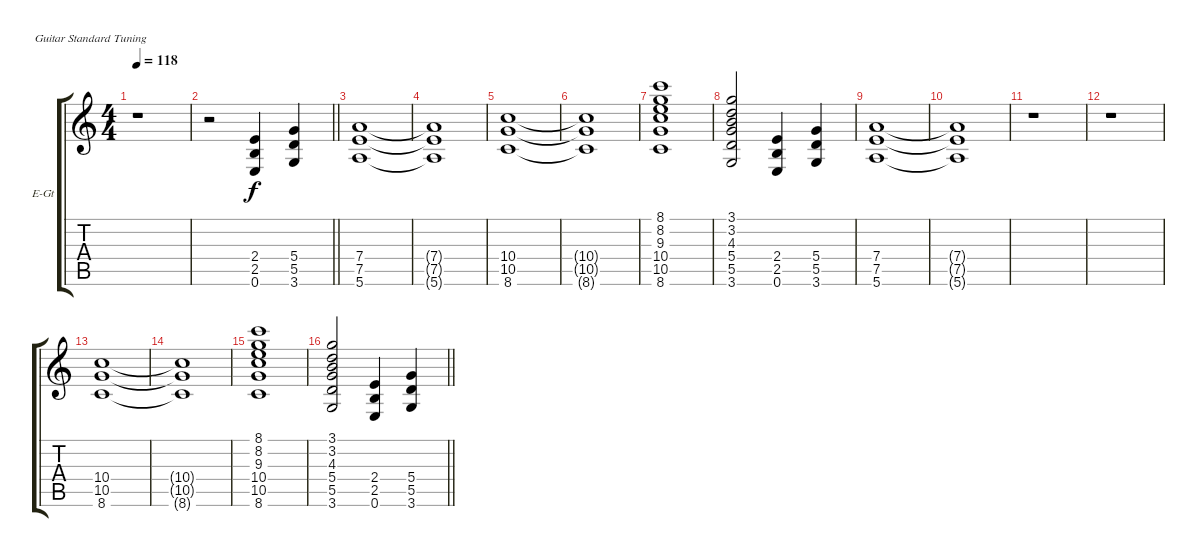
\bracketExtendMode groupsimilarinstruments
\firstSystemTrackNameOrientation horizontal
\otherSystemsTrackNameOrientation horizontal
\track ("Гитара 2" "E-Gt") {instrument distortionguitar}
\staff {score tabs}
\tuning (E4 B3 G3 D3 A2 E2)
\ts (4 4)
\tempo 118
\clef g2
\ks c
r.1{dy f} |
\barLineRight lightlight
r.2 (2.4 2.5 0.6).4 (5.4 5.5 3.6).4 |
(7.4 7.5 5.6).1 |
(7.4{t} 7.5{t} 5.6{t}).1 |
(10.4 10.5 8.6).1 |
(10.4{t} 10.5{t} 8.6{t}).1 |
(8.1 8.2 9.3 10.4 10.5 8.6).1 |
(3.1 3.2 4.3 5.4 5.5 3.6).2 (2.4 2.5 0.6).4 (5.4 5.5 3.6).4 |
(7.4 7.5 5.6).1 |
(7.4{t} 7.5{t} 5.6{t}).1 |
r.1 |
r.1 |
(10.4 10.5 8.6).1 |
(10.4{t} 10.5{t} 8.6{t}).1 |
(8.1 8.2 9.3 10.4 10.5 8.6).1 |
\barLineRight lightlight
(3.1 3.2 4.3 5.4 5.5 3.6).2 (2.4 2.5 0.6).4 (5.4 5.5 3.6).4
